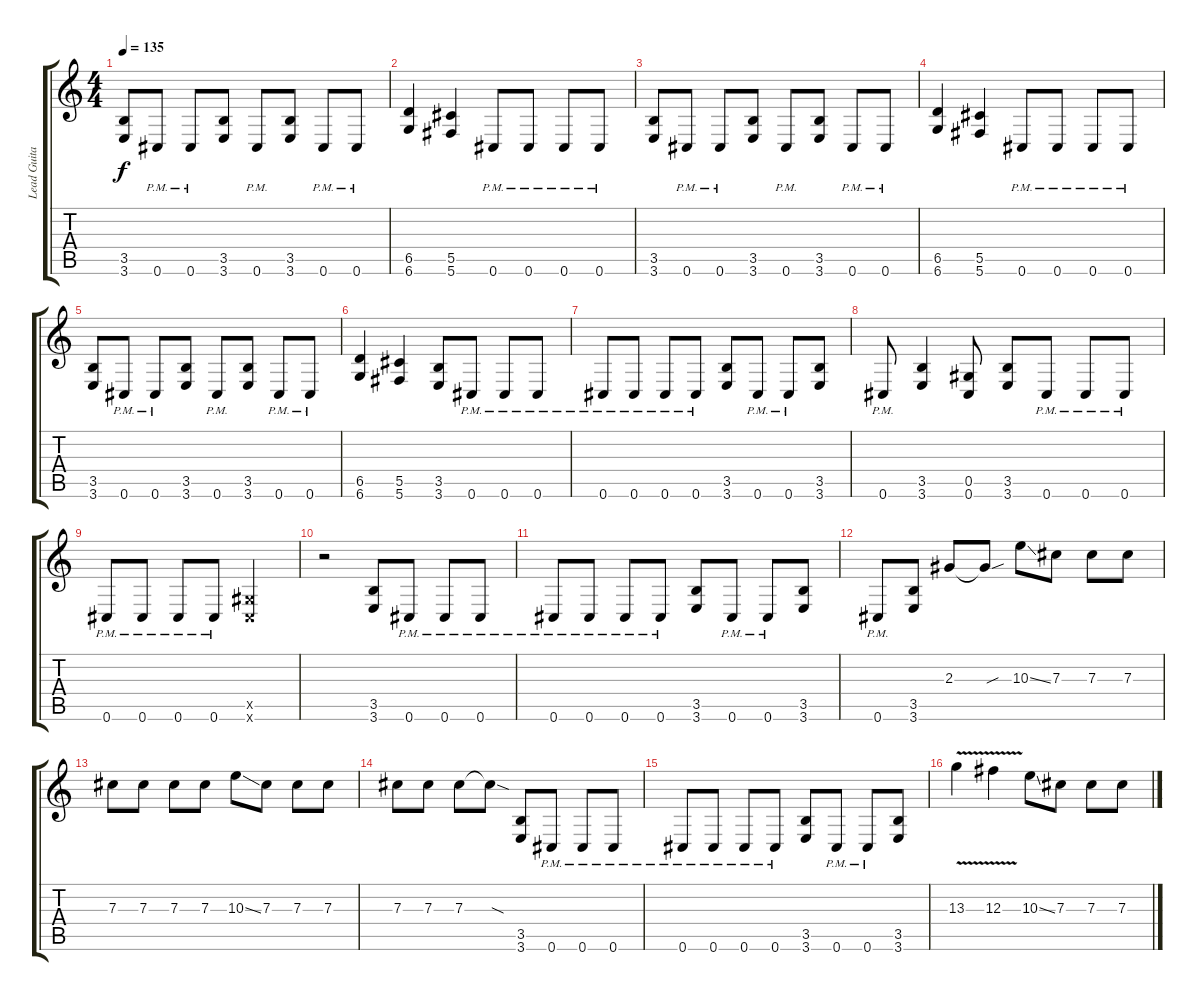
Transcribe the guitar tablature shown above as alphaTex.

\track ("Lead Guitar" "Lead Guita") {instrument distortionguitar}
\staff {score tabs}
\tuning (Eb4 Bb3 Gb3 Db3 Ab2 Db2) {hide}
\ts (4 4)
\tempo 135
\clef g2
\ks c
(3.5 3.6).8{dy f} 0.6{pm}.8 0.6{pm}.8 (3.5 3.6).8 0.6{pm}.8 (3.5 3.6).8 0.6{pm}.8 0.6{pm}.8 |
(6.5 6.6).4 (5.5 5.6).4 0.6{pm}.8 0.6{pm}.8 0.6{pm}.8 0.6{pm}.8 |
(3.5 3.6).8 0.6{pm}.8 0.6{pm}.8 (3.5 3.6).8 0.6{pm}.8 (3.5 3.6).8 0.6{pm}.8 0.6{pm}.8 |
(6.5 6.6).4 (5.5 5.6).4 0.6{pm}.8 0.6{pm}.8 0.6{pm}.8 0.6{pm}.8 |
(3.5 3.6).8 0.6{pm}.8 0.6{pm}.8 (3.5 3.6).8 0.6{pm}.8 (3.5 3.6).8 0.6{pm}.8 0.6{pm}.8 |
(6.5 6.6).4 (5.5 5.6).4 (3.5 3.6).8 0.6{pm}.8 0.6{pm}.8 0.6{pm}.8 |
0.6{pm}.8 0.6{pm}.8 0.6{pm}.8 0.6{pm}.8 (3.5 3.6).8 0.6{pm}.8 0.6{pm}.8 (3.5 3.6).8 |
0.6{pm}.8 (3.5 3.6).4 (0.5 0.6).8 (3.5 3.6).8 0.6{pm}.8 0.6{pm}.8 0.6{pm}.8 |
0.6{pm}.8 0.6{pm}.8 0.6{pm}.8 0.6{pm}.8 (0.5{x} 0.6{x}).2 |
r.2 (3.5 3.6).8 0.6{pm}.8 0.6{pm}.8 0.6{pm}.8 |
0.6{pm}.8 0.6{pm}.8 0.6{pm}.8 0.6{pm}.8 (3.5 3.6).8 0.6{pm}.8 0.6{pm}.8 (3.5 3.6).8 |
0.6{pm}.8 (3.5 3.6).8 2.3.8 2.3{sou t}.8 10.3{ss}.8 7.3.8 7.3.8 7.3.8 |
7.3.8 7.3.8 7.3.8 7.3.8 10.3{ss}.8 7.3.8 7.3.8 7.3.8 |
7.3.8 7.3.8 7.3.8 7.3{sod t}.8 (3.5 3.6).8 0.6{pm}.8 0.6{pm}.8 0.6{pm}.8 |
0.6{pm}.8 0.6{pm}.8 0.6{pm}.8 0.6{pm}.8 (3.5 3.6).8 0.6{pm}.8 0.6{pm}.8 (3.5 3.6).8 |
13.3{v}.4 12.3{v}.4 10.3{ss}.8 7.3.8 7.3.8 7.3.8
